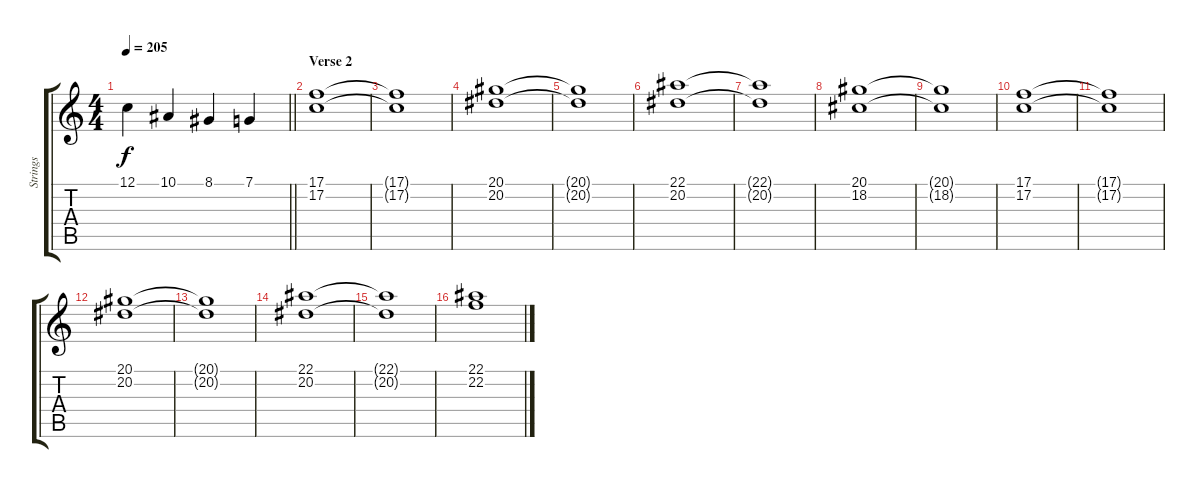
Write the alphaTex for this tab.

\track ("Strings" "Strings") {instrument stringensemble1}
\staff {score tabs}
\tuning (C4 G3 Eb3 Bb2 F2 C2) {hide}
\ts (4 4)
\tempo 205
\clef g2
\barLineRight lightlight
\ks c
12.1.4{dy f} 10.1.4 8.1.4 7.1.4 |
\section ("" "Verse 2")
(17.1 17.2).1 |
(17.1{t} 17.2{t}).1 |
(20.1 20.2).1 |
(20.1{t} 20.2{t}).1 |
(22.1 20.2).1 |
(22.1{t} 20.2{t}).1 |
(20.1 18.2).1 |
(20.1{t} 18.2{t}).1 |
(17.1 17.2).1 |
(17.1{t} 17.2{t}).1 |
(20.1 20.2).1 |
(20.1{t} 20.2{t}).1 |
(22.1 20.2).1 |
(22.1{t} 20.2{t}).1 |
(22.1 22.2).1
